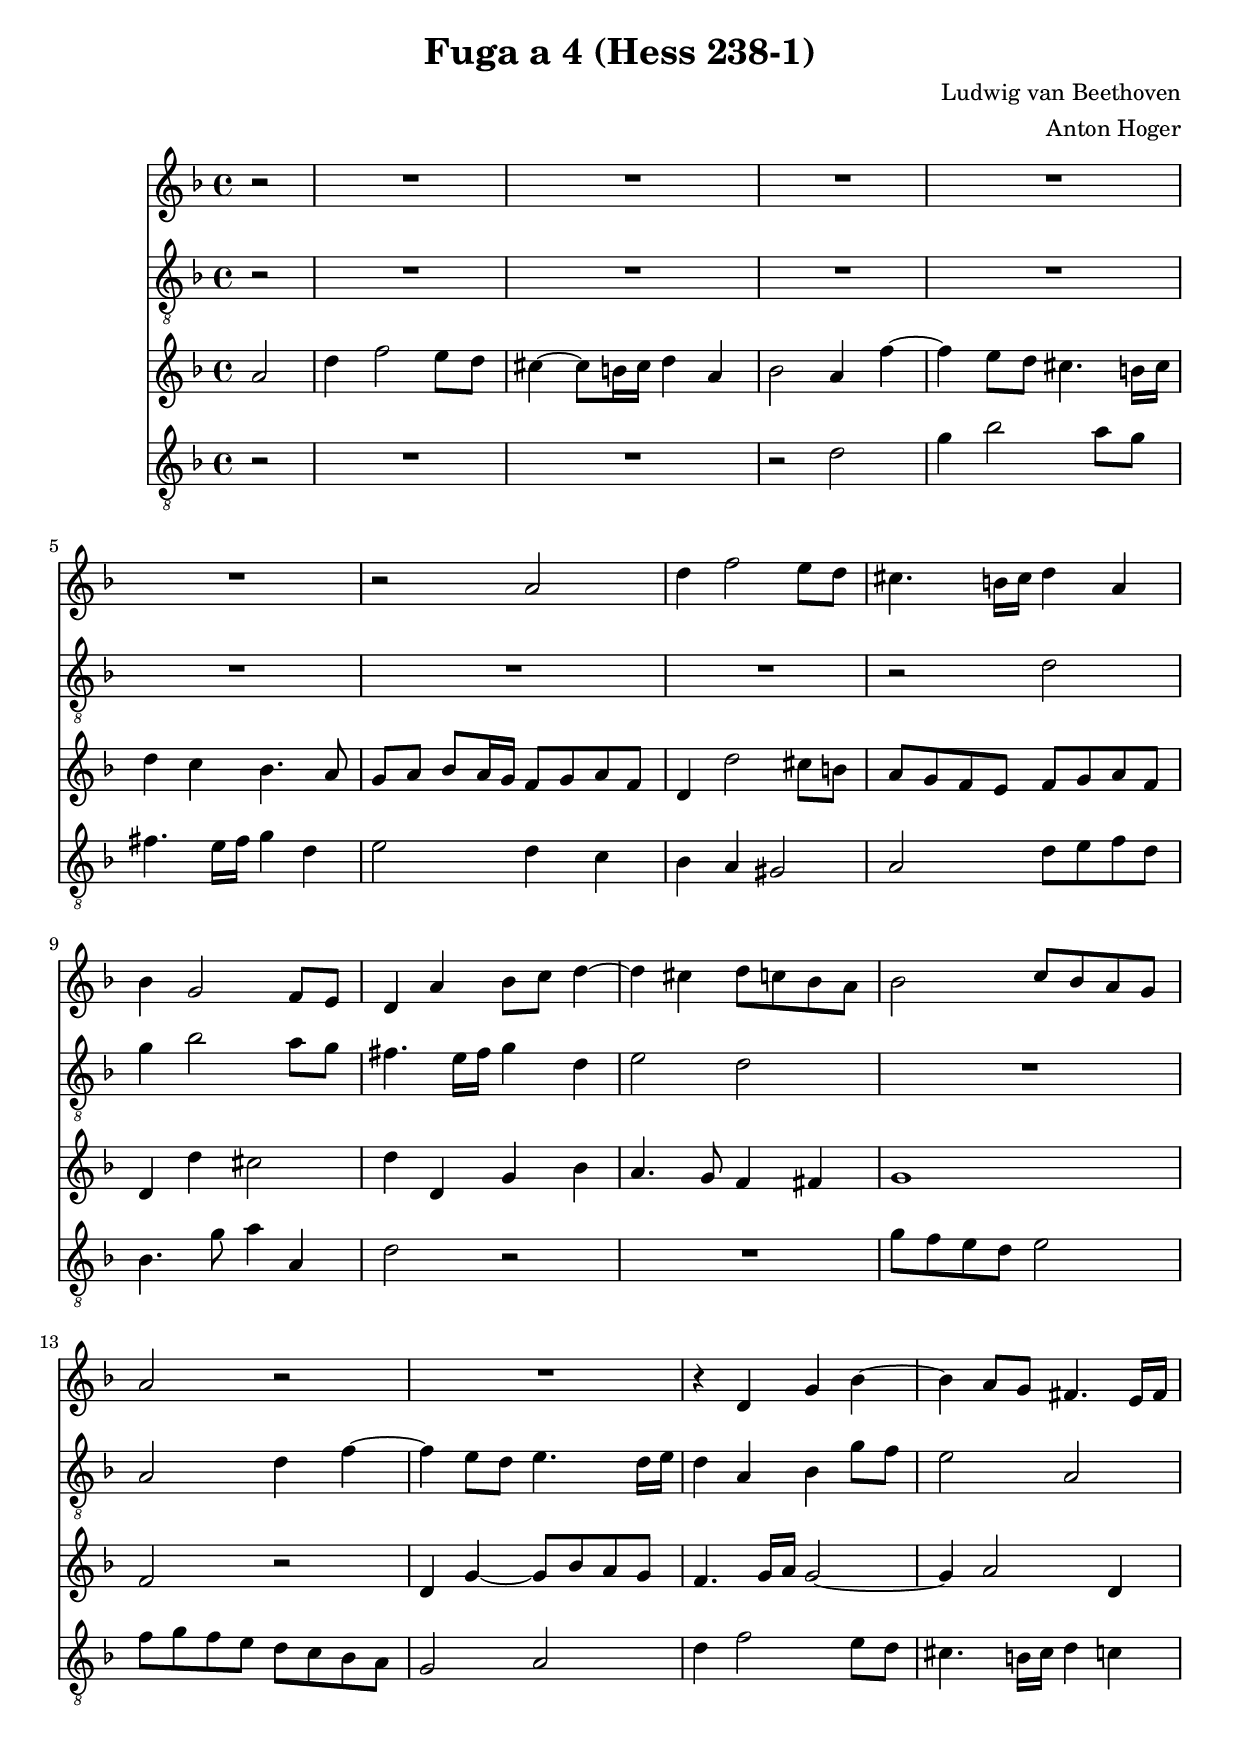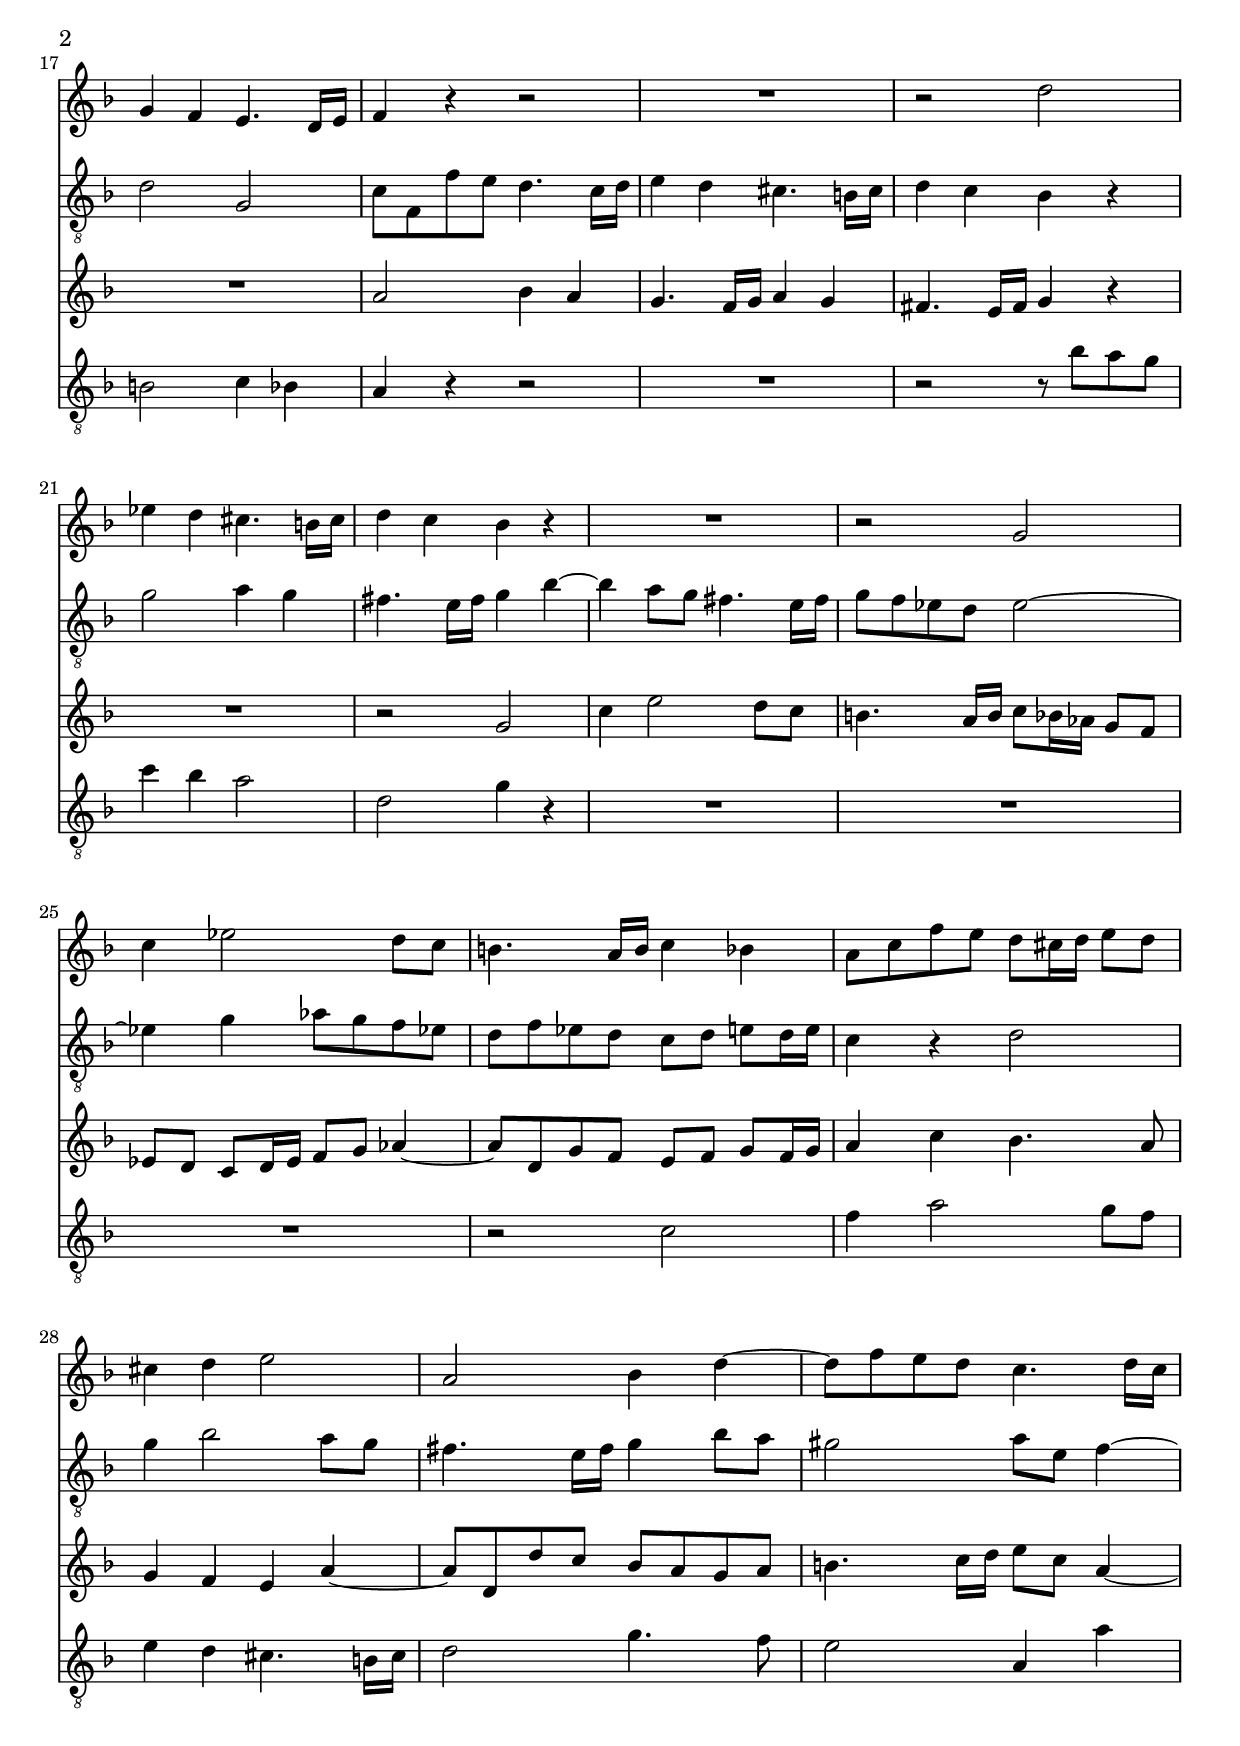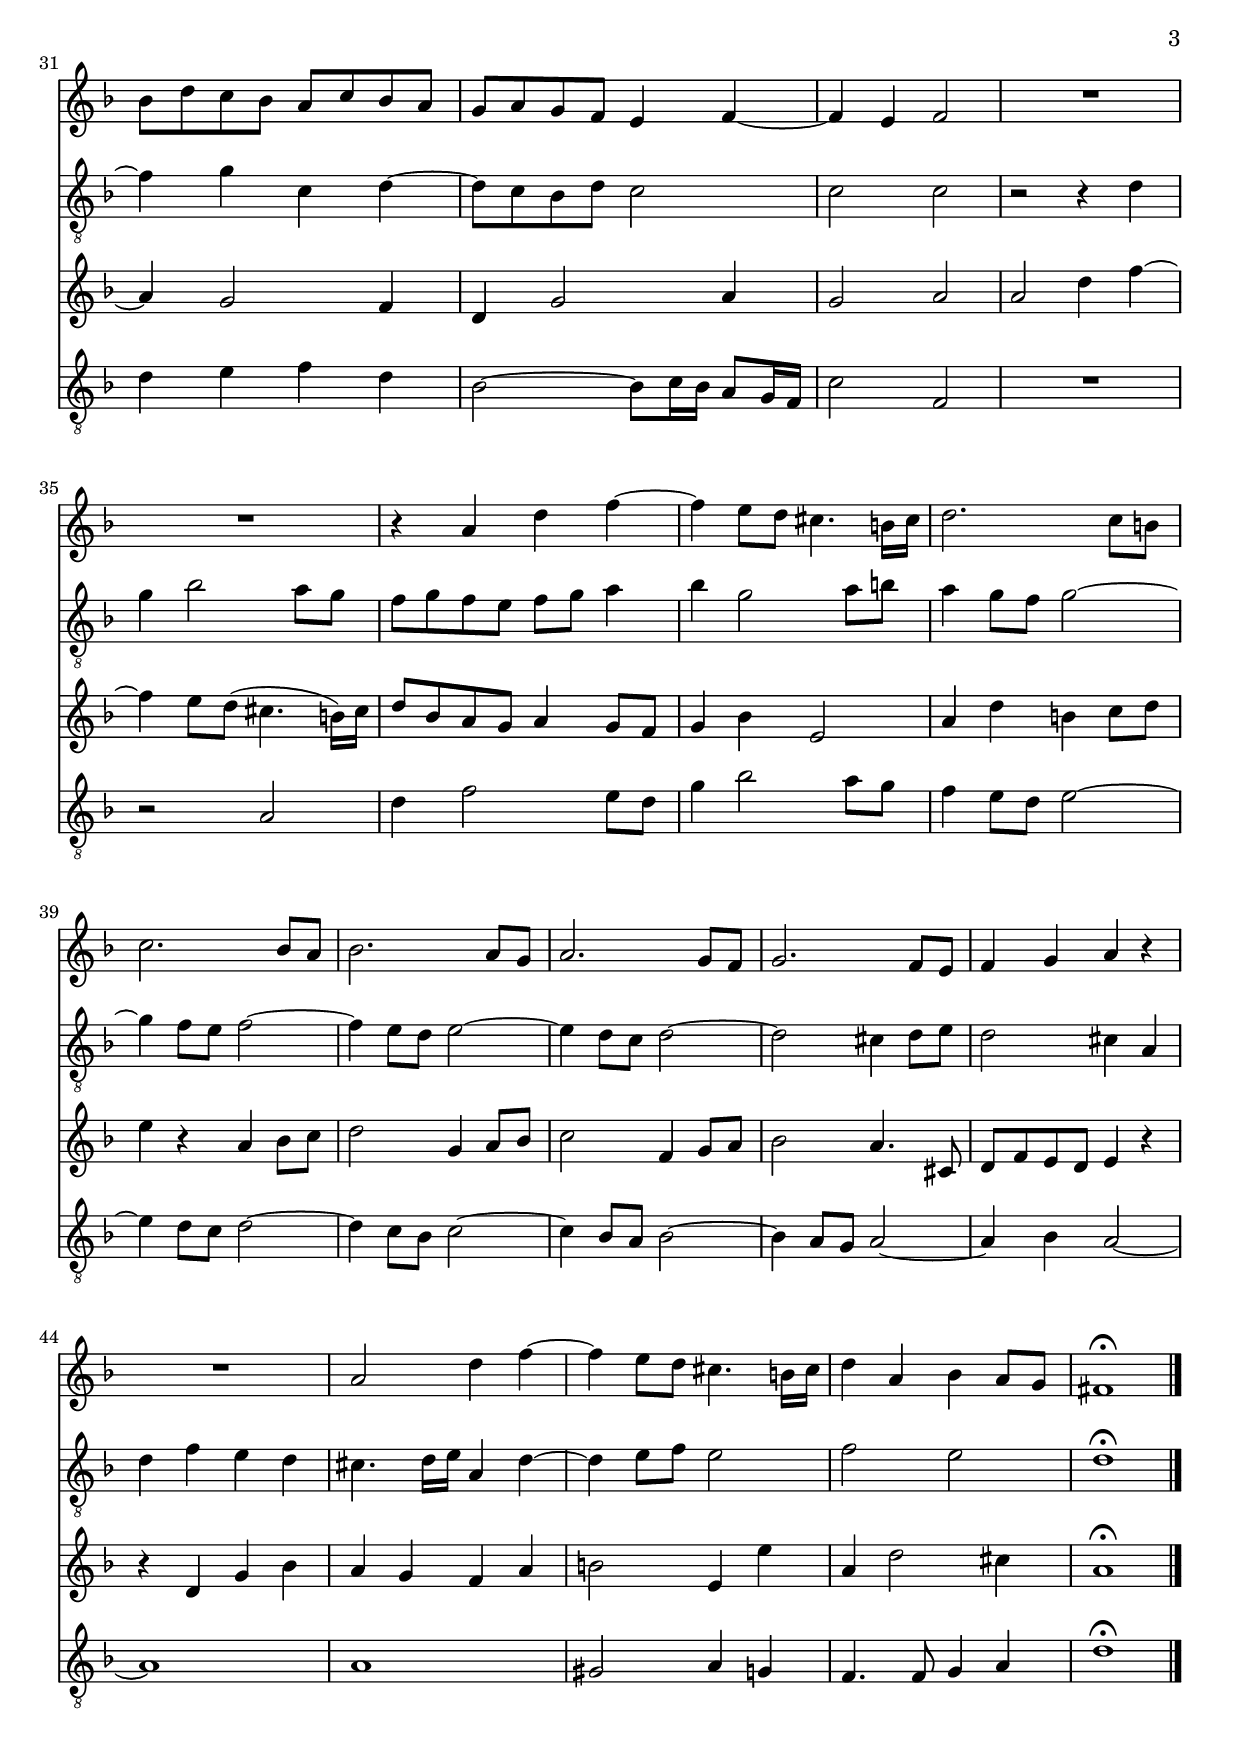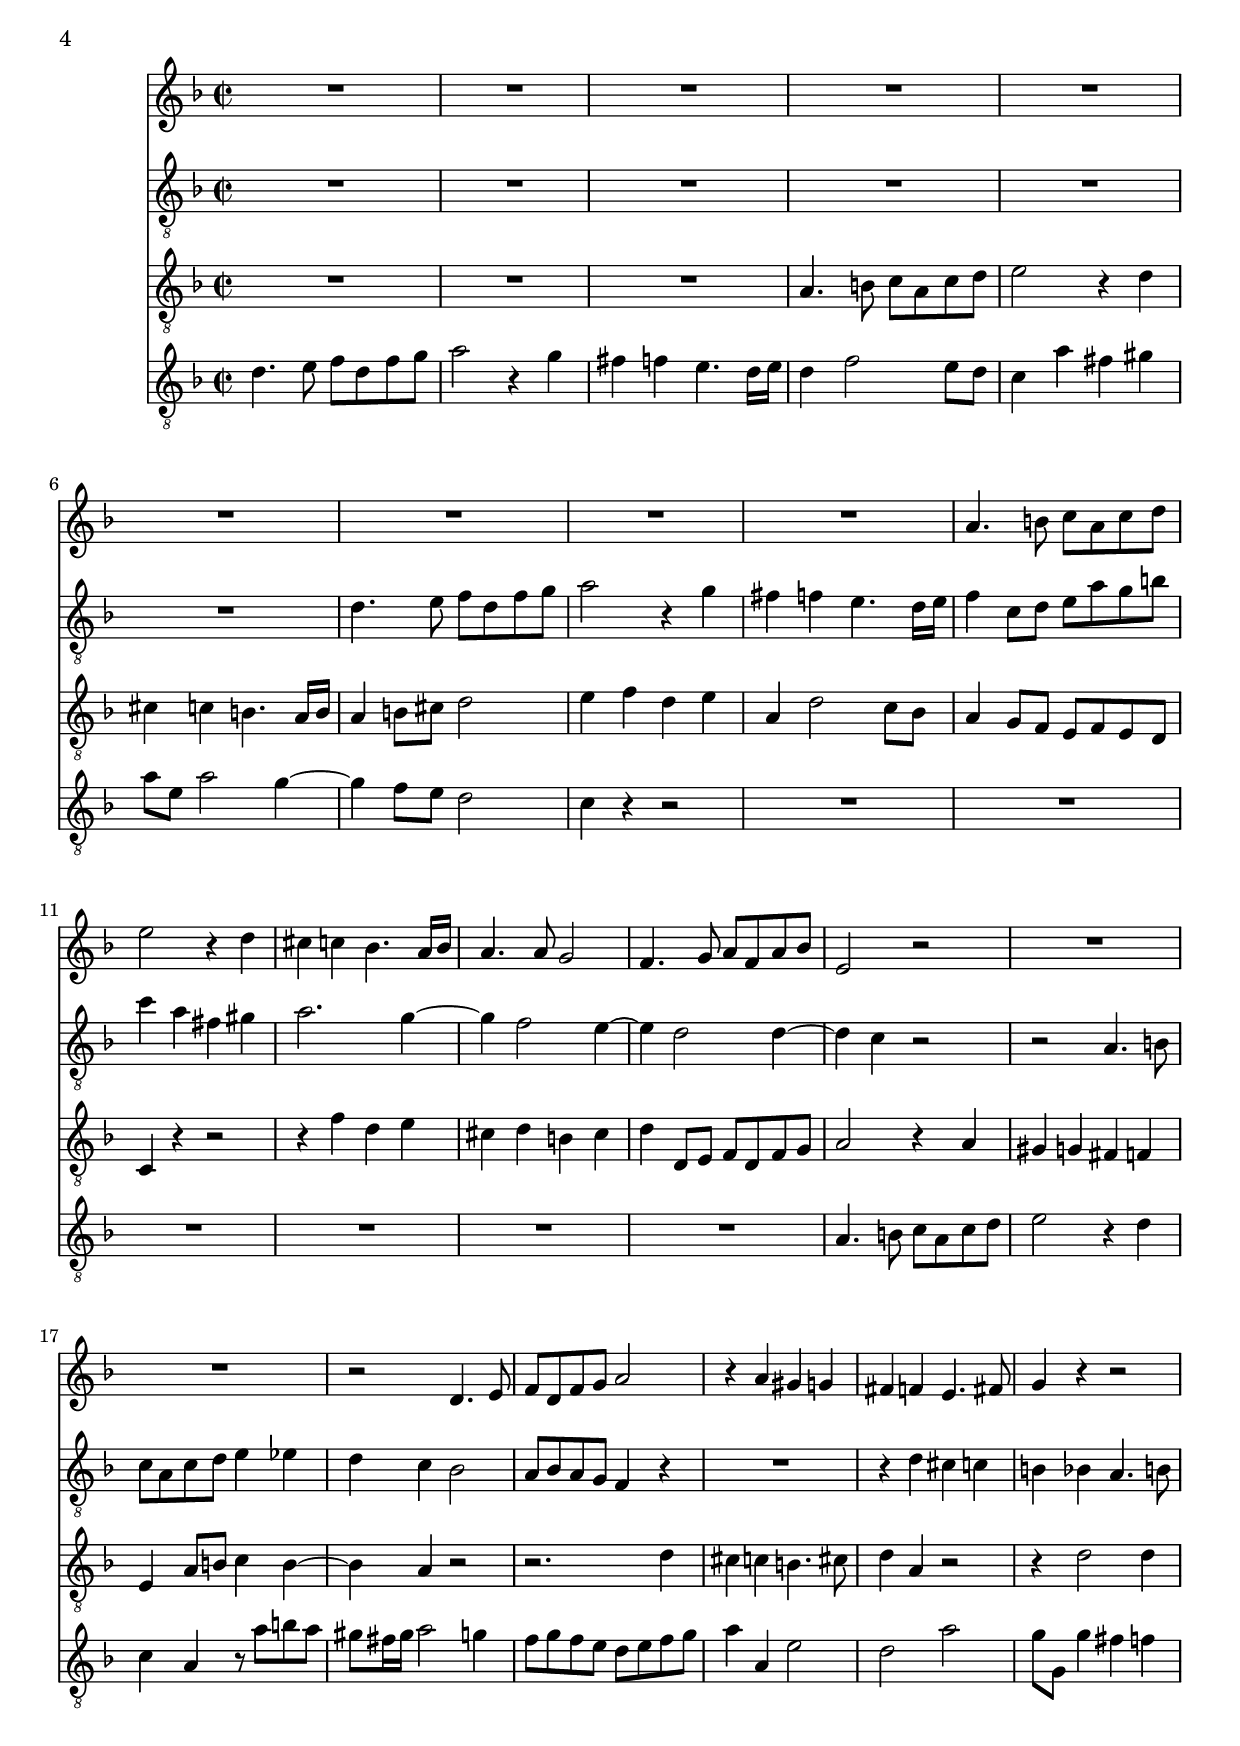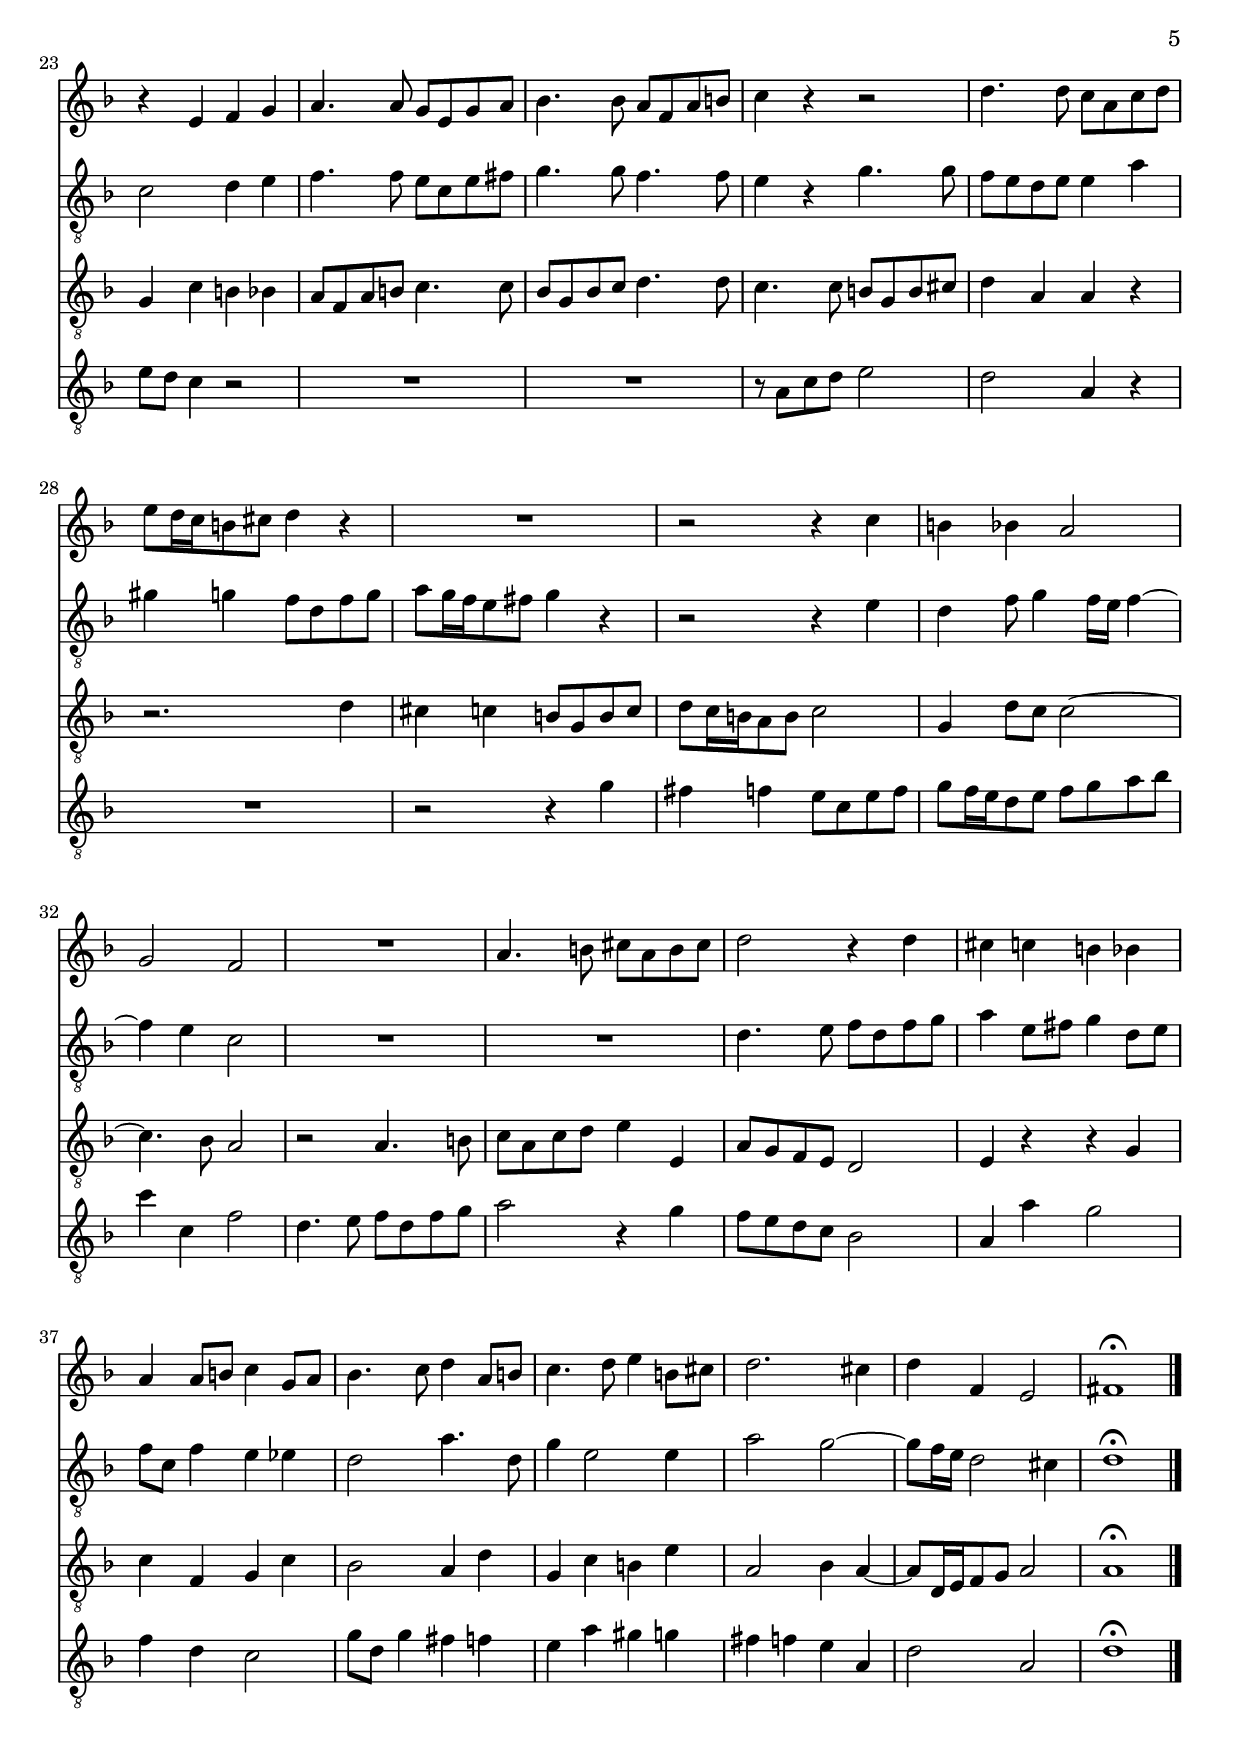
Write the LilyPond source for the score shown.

\version "2.22.2"

\version "2.22.2"

%% additional definitions required by the score:
\language "english"


\header {
    title =  "Fuga a 4 (Hess 238-1)"
    arranger = "Anton Hoger"
    composer =  "Ludwig van Beethoven"
    encodingsoftware =  "Audiveris 5.3-alpha"
    encodingdate =  "2023-02-04"
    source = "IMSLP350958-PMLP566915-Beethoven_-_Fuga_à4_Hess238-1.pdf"
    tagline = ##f
    }

\layout {
    \context { \Score
        skipBars = ##t
        }
    }
PartPOneVoiceOne =  \relative gs' {
    \time 4/4 \key e \major \partial 2 r2 - "" | % 1
    R1*5 | % 6
    r2 gs2 | % 7
    cs4 e2 ds8 cs8 | % 8
    bs4. as16 bs16 cs4 gs4 | % 9
    a4 fs2 e8 ds8 | \barNumberCheck #10
    cs4 gs'4 a8 b8 cs4 ~ | % 11
    cs4 bs4 cs8 b8 a8 gs8 | % 12
    a2 b8 a8 gs8 fs8 | % 13
    gs2 r2 | % 14
    R1 | % 15
    r4 cs,4 fs4 a4 ~ | % 16
    a4 gs8 fs8 es4. ds16 es16 | % 17
    fs4 e4 ds4. cs16 ds16 | % 18
    e4 r4 r2 | % 19
    R1 | \barNumberCheck #20
    r2 cs'2 | % 21
    d4 cs4 bs4. as16 bs16 | % 22
    cs4 b4 a4 r4 | % 23
    R1 | % 24
    r2 fs2 | % 25
    b4 d2 cs8 b8 | % 26
    as4. gs16 as16 b4 a4 | % 27
    gs8 b8 e8 ds8 cs8 bs16 cs16 ds8 cs8 | % 28
    bs4 cs4 ds2 | % 29
    gs,2 a4 cs4 ~ | \barNumberCheck #30
    cs8 e8 ds8 cs8 b4. cs16 b16 | % 31
    a8 cs8 b8 a8 gs8 b8 a8 gs8 | % 32
    fs8 gs8 fs8 e8 ds4 e4 ~ | % 33
    e4 ds4 e2 | % 34
    R1*2 | % 36
    r4 gs4 cs4 e4 ~ | % 37
    e4 ds8 cs8 bs4. as16 bs16 | % 38
    cs2. b8 as8 | % 39
    b2. a8 gs8 | \barNumberCheck #40
    a2. gs8 fs8 | % 41
    gs2. fs8 e8 | % 42
    fs2. e8 ds8 | % 43
    e4 fs4 gs4 r4 | % 44
    R1 | % 45
    gs2 cs4 e4 ~ | % 46
    e4 ds8 cs8 bs4. as16 bs16 | % 47
    cs4 gs4 a4 gs8 fs8 | % 48
    es1 \fermata \bar "|." }

PartPTwoVoiceOne =  \relative cs' {
    \time 4/4 \key e \major \partial 2 r2 | % 1
    R1*7 | % 8
    r2 cs2 | % 9
    fs4 a2 gs8 fs8 | \barNumberCheck #10
    es4. ds16 es16 fs4 cs4 | % 11
    ds2 cs2 | % 12
    R1 | % 13
    gs2 cs4 e4 ~ | % 14
    e4 ds8 cs8 ds4. cs16 ds16 | % 15
    cs4 gs4 a4 fs'8 e8 | % 16
    ds2 gs,2 | % 17
    cs2 fs,2 | % 18
    b8 e,8 e'8 ds8 cs4. b16 cs16 | % 19
    ds4 cs4 bs4. as16 bs16 | \barNumberCheck #20
    cs4 b4 a4 r4 | % 21
    fs'2 gs4 fs4 | % 22
    es4. ds16 es16 fs4 a4 ~ | % 23
    a4 gs8 fs8 es4. ds16 es16 | % 24
    fs8 e8 d8 cs8 d2 ~ | % 25
    d4 fs4 g8 fs8 e8 d8 | % 26
    cs8 e8 d8 cs8 b8 cs8 ds8 cs16 ds16 | % 27
    b4 r4 cs2 | % 28
    fs4 a2 gs8 fs8 | % 29
    es4. ds16 es16 fs4 a8 gs8 | \barNumberCheck #30
    fss2 gs8 ds8 e4 ~ | % 31
    e4 fs4 b,4 cs4 ~ | % 32
    cs8 b8 a8 cs8 b2 | % 33
    b2 b2 | % 34
    r2 r4 cs4 | % 35
    fs4 a2 gs8 fs8 | % 36
    e8 fs8 e8 ds8 e8 fs8 gs4 | % 37
    a4 fs2 gs8 as8 | % 38
    gs4 fs8 e8 fs2 ~ | % 39
    fs4 e8 ds8 e2 ~ | \barNumberCheck #40
    e4 ds8 cs8 ds2 ~ | % 41
    ds4 cs8 b8 cs2 ~ | % 42
    cs2 bs4 cs8 ds8 | % 43
    cs2 bs4 gs4 | % 44
    cs4 e4 ds4 cs4 | % 45
    bs4. cs16 ds16 gs,4 cs4 ~ | % 46
    cs4 ds8 e8 ds2 | % 47
    e2 ds2 | % 48
    cs1 \fermata \bar "|." }

PartPThreeVoiceOne =  \relative gs' {
    \time 4/4 \key e \major \partial 2 gs2 | % 1
    cs4 e2 ds8 cs8 | % 2
    bs4 ~ bs8 as16 bs16 cs4 gs4 | % 3
    a2 gs4 e'4 ~ | % 4
    e4 ds8 cs8 bs4. as16 bs16 | % 5
    cs4 b4 a4. gs8 | % 6
    fs8 gs8 a8 gs16 fs16 e8 fs8 gs8 e8 | % 7
    cs4 cs'2 bs8 as8 | % 8
    gs8 fs8 e8 ds8 e8 fs8 gs8 e8 | % 9
    cs4 cs'4 bs2 | \barNumberCheck #10
    cs4 cs,4 fs4 a4 | % 11
    gs4. fs8 e4 es4 | % 12
    fs1 | % 13
    e2 r2 | % 14
    cs4 fs4 ~ fs8 a8 gs8 fs8 | % 15
    e4. fs16 gs16 fs2 ~ | % 16
    fs4 gs2 cs,4 | % 17
    R1 | % 18
    gs'2 a4 gs4 | % 19
    fs4. e16 fs16 gs4 fs4 | \barNumberCheck #20
    es4. ds16 es16 fs4 r4 | % 21
    R1 | % 22
    r2 fs2 | % 23
    b4 ds2 cs8 b8 | % 24
    as4. gs16 as16 b8 a16 g16 fs8 e8 | % 25
    d8 cs8 b8 cs16 d16 e8 fs8 g4 ~ | % 26
    g8 cs,8 fs8 e8 ds8 e8 fs8 e16 fs16 | % 27
    gs4 b4 a4. gs8 | % 28
    fs4 e4 ds4 gs4 ~ | % 29
    gs8 cs,8 cs'8 b8 a8 gs8 fs8 gs8 | \barNumberCheck #30
    as4. b16 cs16 ds8 b8 gs4 ~ | % 31
    gs4 fs2 e4 | % 32
    cs4 fs2 gs4 | % 33
    fs2 gs2 | % 34
    gs2 cs4 e4 ~ | % 35
    e4 ds8 cs8 ( bs4. as16 ) bs16 | % 36
    cs8 a8 gs8 fs8 gs4 fs8 e8 | % 37
    fs4 a4 ds,2 | % 38
    gs4 cs4 as4 b8 cs8 | % 39
    ds4 r4 gs,4 a8 b8 | \barNumberCheck #40
    cs2 fs,4 gs8 a8 | % 41
    b2 e,4 fs8 gs8 | % 42
    a2 gs4. bs,8 | % 43
    cs8 e8 ds8 cs8 ds4 r4 | % 44
    r4 cs4 fs4 a4 | % 45
    gs4 fs4 e4 gs4 | % 46
    as2 ds,4 ds'4 | % 47
    gs,4 cs2 bs4 | % 48
    gs1 \fermata \bar "|." }

PartPFourVoiceOne =  \relative cs' {
    \time 4/4 \key e \major \partial 2 r2 | % 1
    R1*2 | % 3
    r2 cs2 | % 4
    fs4 a2 gs8 fs8 | % 5
    es4. ds16 es16 fs4 cs4 | % 6
    ds2 cs4 b4 | % 7
    a4 gs4 fss2 | % 8
    gs2 cs8 ds8 e8 cs8 | % 9
    a4. fs'8 gs4 gs,4 | \barNumberCheck #10
    cs2 r2 | % 11
    R1 | % 12
    fs8 e8 ds8 cs8 ds2 | % 13
    e8 fs8 e8 ds8 cs8 b8 a8 gs8 | % 14
    fs2 gs2 | % 15
    cs4 e2 ds8 cs8 | % 16
    bs4. as16 bs16 cs4 b4 | % 17
    as2 b4 a4 | % 18
    gs4 r4 r2 | % 19
    R1 | \barNumberCheck #20
    r2 r8 a'8 gs8 fs8 | % 21
    b4 a4 gs2 | % 22
    cs,2 fs4 r4 | % 23
    R1*3 | % 26
    r2 b,2 | % 27
    e4 gs2 fs8 e8 | % 28
    ds4 cs4 bs4. as16 bs16 | % 29
    cs2 fs4. e8 | \barNumberCheck #30
    ds2 gs,4 gs'4 | % 31
    cs,4 ds4 e4 cs4 | % 32
    a2 ~ a8 b16 a16 gs8 fs16 e16 | % 33
    b'2 e,2 | % 34
    R1 | % 35
    r2 gs2 | % 36
    cs4 e2 ds8 cs8 | % 37
    fs4 a2 gs8 fs8 | % 38
    e4 ds8 cs8 ds2 ~ | % 39
    ds4 cs8 b8 cs2 ~ | \barNumberCheck #40
    cs4 b8 a8 b2 ~ | % 41
    b4 a8 gs8 a2 ~ | % 42
    a4 gs8 fs8 gs2 ~ | % 43
    gs4 a4 gs2 ~ | % 44
    gs1 | % 45
    gs1 | % 46
    fss2 gs4 fs4 | % 47
    e4. e8 fs4 gs4 | % 48
    cs1 \fermata \bar "|." }

MvII_PartPOneVoiceOne =  \relative fs' {
    \time 2/2 \key d \major | % 1
    R1*9 | \barNumberCheck #10
    fs4. gs8 a8 fs8 a8 b8 | % 11
    cs2 r4 b4 | % 12
    as4 a4 g4. fs16 g16 | % 13
    fs4. fs8 e2 | % 14
    d4. e8 fs8 d8 fs8 g8 | % 15
    cs,2 r2 | % 16
    R1*2 | % 18
    r2 b4. cs8 | % 19
    d8 b8 d8 e8 fs2 | \barNumberCheck #20
    r4 fs4 es4 e4 | % 21
    ds4 d4 cs4. ds8 | % 22
    e4 r4 r2 | % 23
    r4 cs4 d4 e4 | % 24
    fs4. fs8 e8 cs8 e8 fs8 | % 25
    g4. g8 fs8 d8 fs8 gs8 | % 26
    a4 r4 r2 | % 27
    b4. b8 a8 fs8 a8 b8 | % 28
    cs8 b16 a16 gs8 as8 b4 r4 | % 29
    R1 | \barNumberCheck #30
    r2 r4 a4 | % 31
    gs4 g4 fs2 | % 32
    e2 d2 | % 33
    R1 | % 34
    fs4. gs8 as8 fs8 gs8 as8 | % 35
    b2 r4 b4 | % 36
    as4 a4 gs4 g4 | % 37
    fs4 fs8 gs8 a4 e8 fs8 | % 38
    g4. a8 b4 fs8 gs8 | % 39
    a4. b8 cs4 gs8 as8 | \barNumberCheck #40
    b2. as4 | % 41
    b4 d,4 cs2 | % 42
    ds1 \fermata \bar "|."
    }

MvII_PartPTwoVoiceOne =  \relative b {
    \time 2/2 \key d \major | % 1
    R1*6 | % 7
    b4. cs8 d8 b8 d8 e8 | % 8
    fs2 r4 e4 | % 9
    ds4 d4 cs4. b16 cs16 | \barNumberCheck #10
    d4 a8 b8 cs8 fs8 e8 gs8 | % 11
    a4 fs4 ds4 es4 | % 12
    fs2. e4 ~ | % 13
    e4 d2 cs4 ~ | % 14
    cs4 b2 b4 ~ | % 15
    b4 a4 r2 | % 16
    r2 fs4. gs8 | % 17
    a8 fs8 a8 b8 cs4 c4 | % 18
    b4 a4 g2 | % 19
    fs8 g8 fs8 e8 d4 r4 | \barNumberCheck #20
    R1 | % 21
    r4 b'4 as4 a4 | % 22
    gs4 g4 fs4. gs8 | % 23
    a2 b4 cs4 | % 24
    d4. d8 cs8 a8 cs8 ds8 | % 25
    e4. e8 d4. d8 | % 26
    cs4 r4 e4. e8 | % 27
    d8 cs8 b8 cs8 cs4 fs4 | % 28
    es4 e4 d8 b8 d8 e8 | % 29
    fs8 e16 d16 cs8 ds8 e4 r4 | \barNumberCheck #30
    r2 r4 cs4 | % 31
    b4 d8 e4 d16 cs16 d4 ~ | % 32
    d4 cs4 a2 | % 33
    R1*2 | % 35
    b4. cs8 d8 b8 d8 e8 | % 36
    fs4 cs8 ds8 e4 b8 cs8 | % 37
    d8 a8 d4 cs4 c4 | % 38
    b2 fs'4. b,8 | % 39
    e4 cs2 cs4 | \barNumberCheck #40
    fs2 e2 ~ | % 41
    e8 d16 cs16 b2 as4 | % 42
    b1 \fermata \bar "|."
    }

MvII_PartPThreeVoiceOne =  \relative fs {
    \time 2/2 \key d \major | % 1
    R1*3 | % 4
    fs4. gs8 a8 fs8 a8 b8 | % 5
    cs2 r4 b4 | % 6
    as4 a4 gs4. fs16 gs16 | % 7
    fs4 gs8 as8 b2 | % 8
    cs4 d4 b4 cs4 | % 9
    fs,4 b2 a8 g8 | \barNumberCheck #10
    fs4 e8 d8 cs8 d8 cs8 b8 | % 11
    a4 r4 r2 | % 12
    r4 d'4 b4 cs4 | % 13
    as4 b4 gs4 as4 | % 14
    b4 b,8 cs8 d8 b8 d8 e8 | % 15
    fs2 r4 fs4 | % 16
    es4 e4 ds4 d4 | % 17
    cs4 fs8 gs8 a4 gs4 ~ | % 18
    gs4 fs4 r2 | % 19
    r2. b4 | \barNumberCheck #20
    as4 a4 gs4. as8 | % 21
    b4 fs4 r2 | % 22
    r4 b2 b4 | % 23
    e,4 a4 gs4 g4 | % 24
    fs8 d8 fs8 gs8 a4. a8 | % 25
    g8 e8 g8 a8 b4. b8 | % 26
    a4. a8 gs8 e8 gs8 as8 | % 27
    b4 fs4 fs4 r4 | % 28
    r2. b4 | % 29
    as4 a4 gs8 e8 gs8 a8 | \barNumberCheck #30
    b8 a16 gs16 fs8 gs8 a2 | % 31
    e4 b'8 a8 a2 ~ | % 32
    a4. g8 fs2 | % 33
    r2 fs4. gs8 | % 34
    a8 fs8 a8 b8 cs4 cs,4 | % 35
    fs8 e8 d8 cs8 b2 | % 36
    cs4 r4 r4 e4 | % 37
    a4 d,4 e4 a4 | % 38
    g2 fs4 b4 | % 39
    e,4 a4 gs4 cs4 | \barNumberCheck #40
    fs,2 g4 fs4 ~ | % 41
    fs8 b,16 cs16 d8 e8 fs2 | % 42
    fs1 \fermata \bar "|."
    }

MvII_PartPFourVoiceOne =  \relative b {
    \time 2/2 \key d \major | % 1
    b4. cs8 d8 b8 d8 e8 | % 2
    fs2 r4 e4 | % 3
    ds4 d4 cs4. b16 cs16 | % 4
    b4 d2 cs8 b8 | % 5
    a4 fs'4 ds4 es4 | % 6
    fs8 cs8 fs2 e4 ~ | % 7
    e4 d8 cs8 b2 | % 8
    a4 r4 r2 | % 9
    R1*6 | % 15
    fs4. gs8 a8 fs8 a8 b8 | % 16
    cs2 r4 b4 | % 17
    a4 fs4 r8 fs'8 gs8 fs8 | % 18
    es8 ds16 es16 fs2 e4 | % 19
    d8 e8 d8 cs8 b8 cs8 d8 e8 | \barNumberCheck #20
    fs4 fs,4 cs'2 | % 21
    b2 fs'2 | % 22
    e8 e,8 e'4 ds4 d4 | % 23
    cs8 b8 a4 r2 | % 24
    R1*2 | % 26
    r8 fs8 a8 b8 cs2 | % 27
    b2 fs4 r4 | % 28
    R1 | % 29
    r2 r4 e'4 | \barNumberCheck #30
    ds4 d4 cs8 a8 cs8 d8 | % 31
    e8 d16 cs16 b8 cs8 d8 e8 fs8 g8 | % 32
    a4 a,4 d2 | % 33
    b4. cs8 d8 b8 d8 e8 | % 34
    fs2 r4 e4 | % 35
    d8 cs8 b8 a8 g2 | % 36
    fs4 fs'4 e2 | % 37
    d4 b4 a2 | % 38
    e'8 b8 e4 ds4 d4 | % 39
    cs4 fs4 es4 e4 | \barNumberCheck #40
    ds4 d4 cs4 fs,4 | % 41
    b2 fs2 | % 42
    b1 \fermata \bar "|."
    }


\score {
    <<        
        \new Staff { \transpose e f \PartPOneVoiceOne }
        \new Staff { \clef "treble_8" \transpose e f \PartPTwoVoiceOne }
        \new Staff { \transpose e f \PartPThreeVoiceOne }
        \new Staff { \clef "treble_8" \transpose e f \PartPFourVoiceOne }
    >>
    \layout {}
}

\score {
    <<        
        \new Staff { \transpose d f \MvII_PartPOneVoiceOne }
        \new Staff { \clef "treble_8" \transpose d f \MvII_PartPTwoVoiceOne }
        \new Staff { \clef "treble_8" \transpose d f \MvII_PartPThreeVoiceOne }
        \new Staff { \clef "treble_8" \transpose d f \MvII_PartPFourVoiceOne }
    >>
    \layout {}
}

\score {
    % <<        
    %     \new Staff { \transpose e f \PartPOneVoiceOne }
    %     \new Staff { \clef "treble_8" \transpose e f \PartPTwoVoiceOne }
    %     \new Staff { \transpose e f \PartPThreeVoiceOne }
    %     \new Staff { \clef "treble_8" \transpose e f \PartPFourVoiceOne }
    % >>
    <<        
        \new Staff { \transpose d f \MvII_PartPOneVoiceOne }
        \new Staff { \clef "treble_8" \transpose d f \MvII_PartPTwoVoiceOne }
        \new Staff { \clef "treble_8" \transpose d f \MvII_PartPThreeVoiceOne }
        \new Staff { \clef "treble_8" \transpose d f \MvII_PartPFourVoiceOne }
    >>
    \midi { \tempo 4 = 120 }
}
